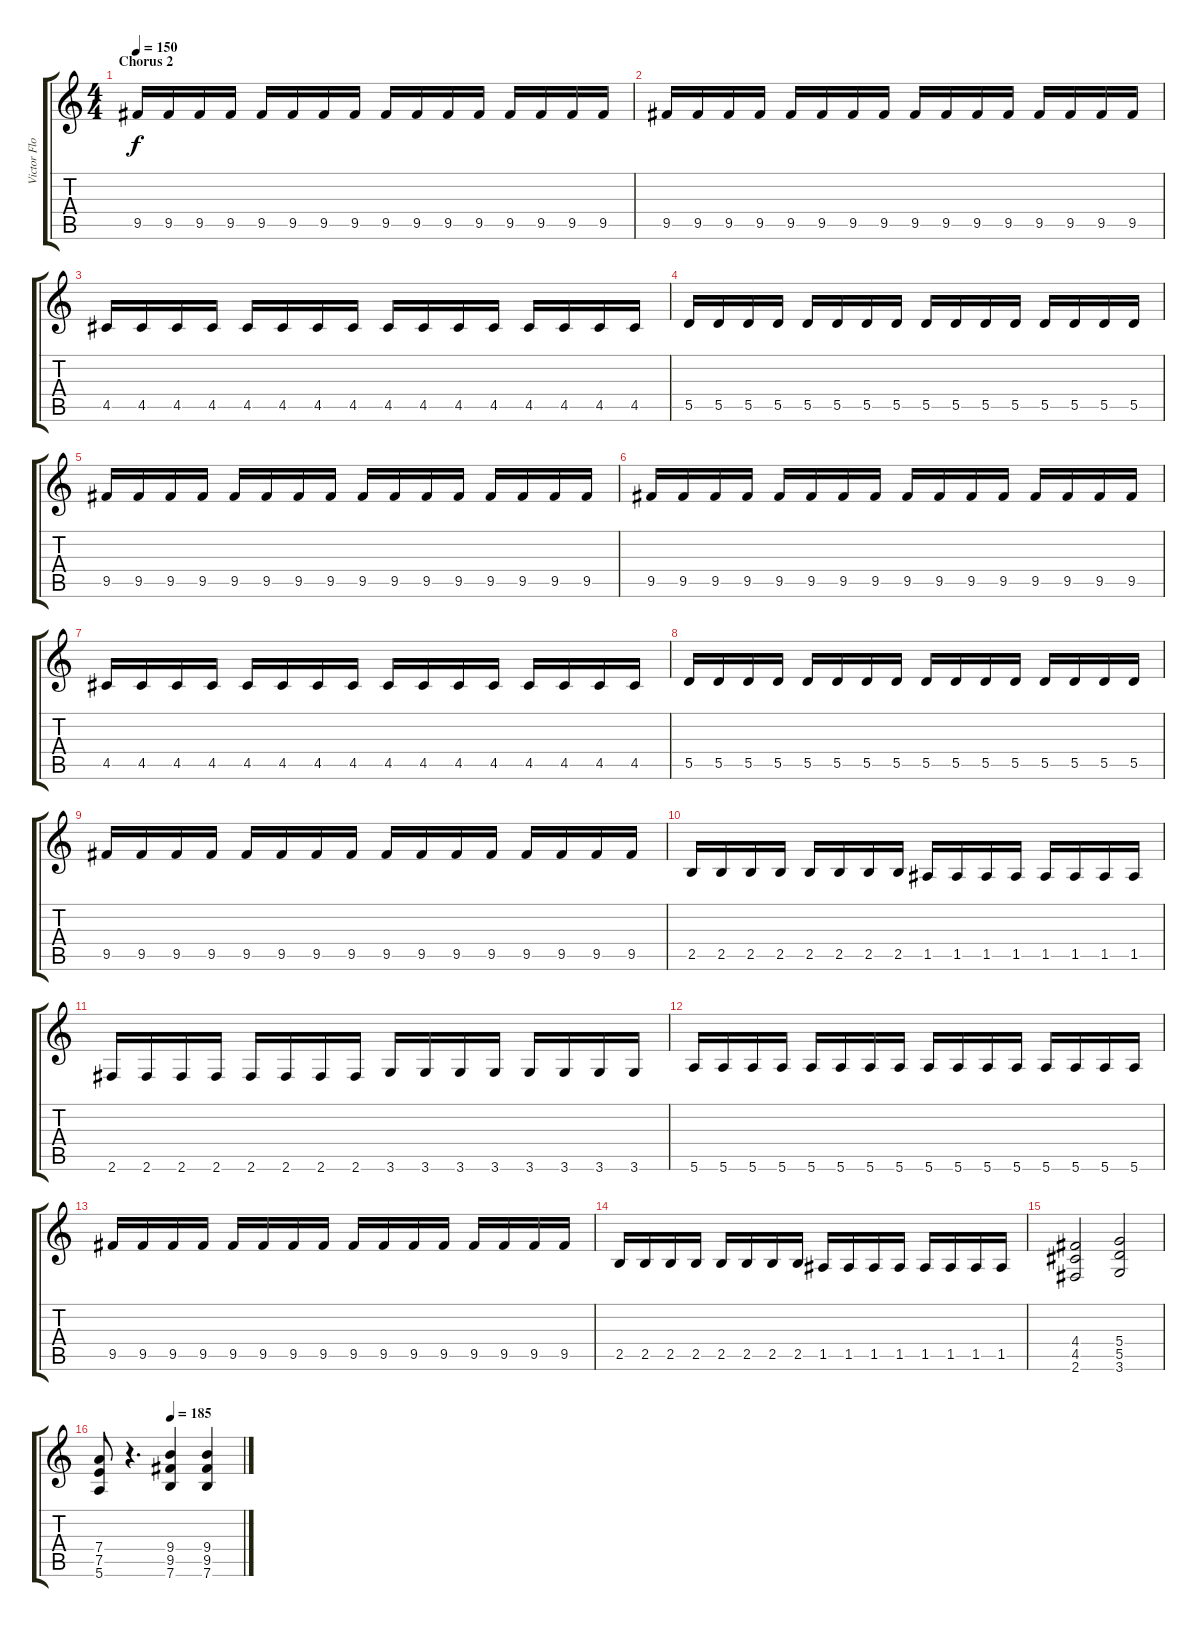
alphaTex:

\track ("Victor Floghdraki" "Victor Flo") {instrument overdrivenguitar}
\staff {score tabs}
\tuning (E4 B3 G3 D3 A2 E2) {hide}
\ts (4 4)
\section ("" "Chorus 2")
\tempo 150
\clef g2
\ks c
9.5.16{dy f} 9.5.16 9.5.16 9.5.16 9.5.16 9.5.16 9.5.16 9.5.16 9.5.16 9.5.16 9.5.16 9.5.16 9.5.16 9.5.16 9.5.16 9.5.16 |
9.5.16 9.5.16 9.5.16 9.5.16 9.5.16 9.5.16 9.5.16 9.5.16 9.5.16 9.5.16 9.5.16 9.5.16 9.5.16 9.5.16 9.5.16 9.5.16 |
4.5.16 4.5.16 4.5.16 4.5.16 4.5.16 4.5.16 4.5.16 4.5.16 4.5.16 4.5.16 4.5.16 4.5.16 4.5.16 4.5.16 4.5.16 4.5.16 |
5.5.16 5.5.16 5.5.16 5.5.16 5.5.16 5.5.16 5.5.16 5.5.16 5.5.16 5.5.16 5.5.16 5.5.16 5.5.16 5.5.16 5.5.16 5.5.16 |
9.5.16 9.5.16 9.5.16 9.5.16 9.5.16 9.5.16 9.5.16 9.5.16 9.5.16 9.5.16 9.5.16 9.5.16 9.5.16 9.5.16 9.5.16 9.5.16 |
9.5.16 9.5.16 9.5.16 9.5.16 9.5.16 9.5.16 9.5.16 9.5.16 9.5.16 9.5.16 9.5.16 9.5.16 9.5.16 9.5.16 9.5.16 9.5.16 |
4.5.16 4.5.16 4.5.16 4.5.16 4.5.16 4.5.16 4.5.16 4.5.16 4.5.16 4.5.16 4.5.16 4.5.16 4.5.16 4.5.16 4.5.16 4.5.16 |
5.5.16 5.5.16 5.5.16 5.5.16 5.5.16 5.5.16 5.5.16 5.5.16 5.5.16 5.5.16 5.5.16 5.5.16 5.5.16 5.5.16 5.5.16 5.5.16 |
9.5.16 9.5.16 9.5.16 9.5.16 9.5.16 9.5.16 9.5.16 9.5.16 9.5.16 9.5.16 9.5.16 9.5.16 9.5.16 9.5.16 9.5.16 9.5.16 |
2.5.16 2.5.16 2.5.16 2.5.16 2.5.16 2.5.16 2.5.16 2.5.16 1.5.16 1.5.16 1.5.16 1.5.16 1.5.16 1.5.16 1.5.16 1.5.16 |
2.6.16 2.6.16 2.6.16 2.6.16 2.6.16 2.6.16 2.6.16 2.6.16 3.6.16 3.6.16 3.6.16 3.6.16 3.6.16 3.6.16 3.6.16 3.6.16 |
5.6.16 5.6.16 5.6.16 5.6.16 5.6.16 5.6.16 5.6.16 5.6.16 5.6.16 5.6.16 5.6.16 5.6.16 5.6.16 5.6.16 5.6.16 5.6.16 |
9.5.16 9.5.16 9.5.16 9.5.16 9.5.16 9.5.16 9.5.16 9.5.16 9.5.16 9.5.16 9.5.16 9.5.16 9.5.16 9.5.16 9.5.16 9.5.16 |
2.5.16 2.5.16 2.5.16 2.5.16 2.5.16 2.5.16 2.5.16 2.5.16 1.5.16 1.5.16 1.5.16 1.5.16 1.5.16 1.5.16 1.5.16 1.5.16 |
(4.4 4.5 2.6).2 (5.4 5.5 3.6).2 |
\tempo (185 0.5)
(7.4 7.5 5.6).8 r.4{d} (9.4 9.5 7.6).4 (9.4 9.5 7.6).4
